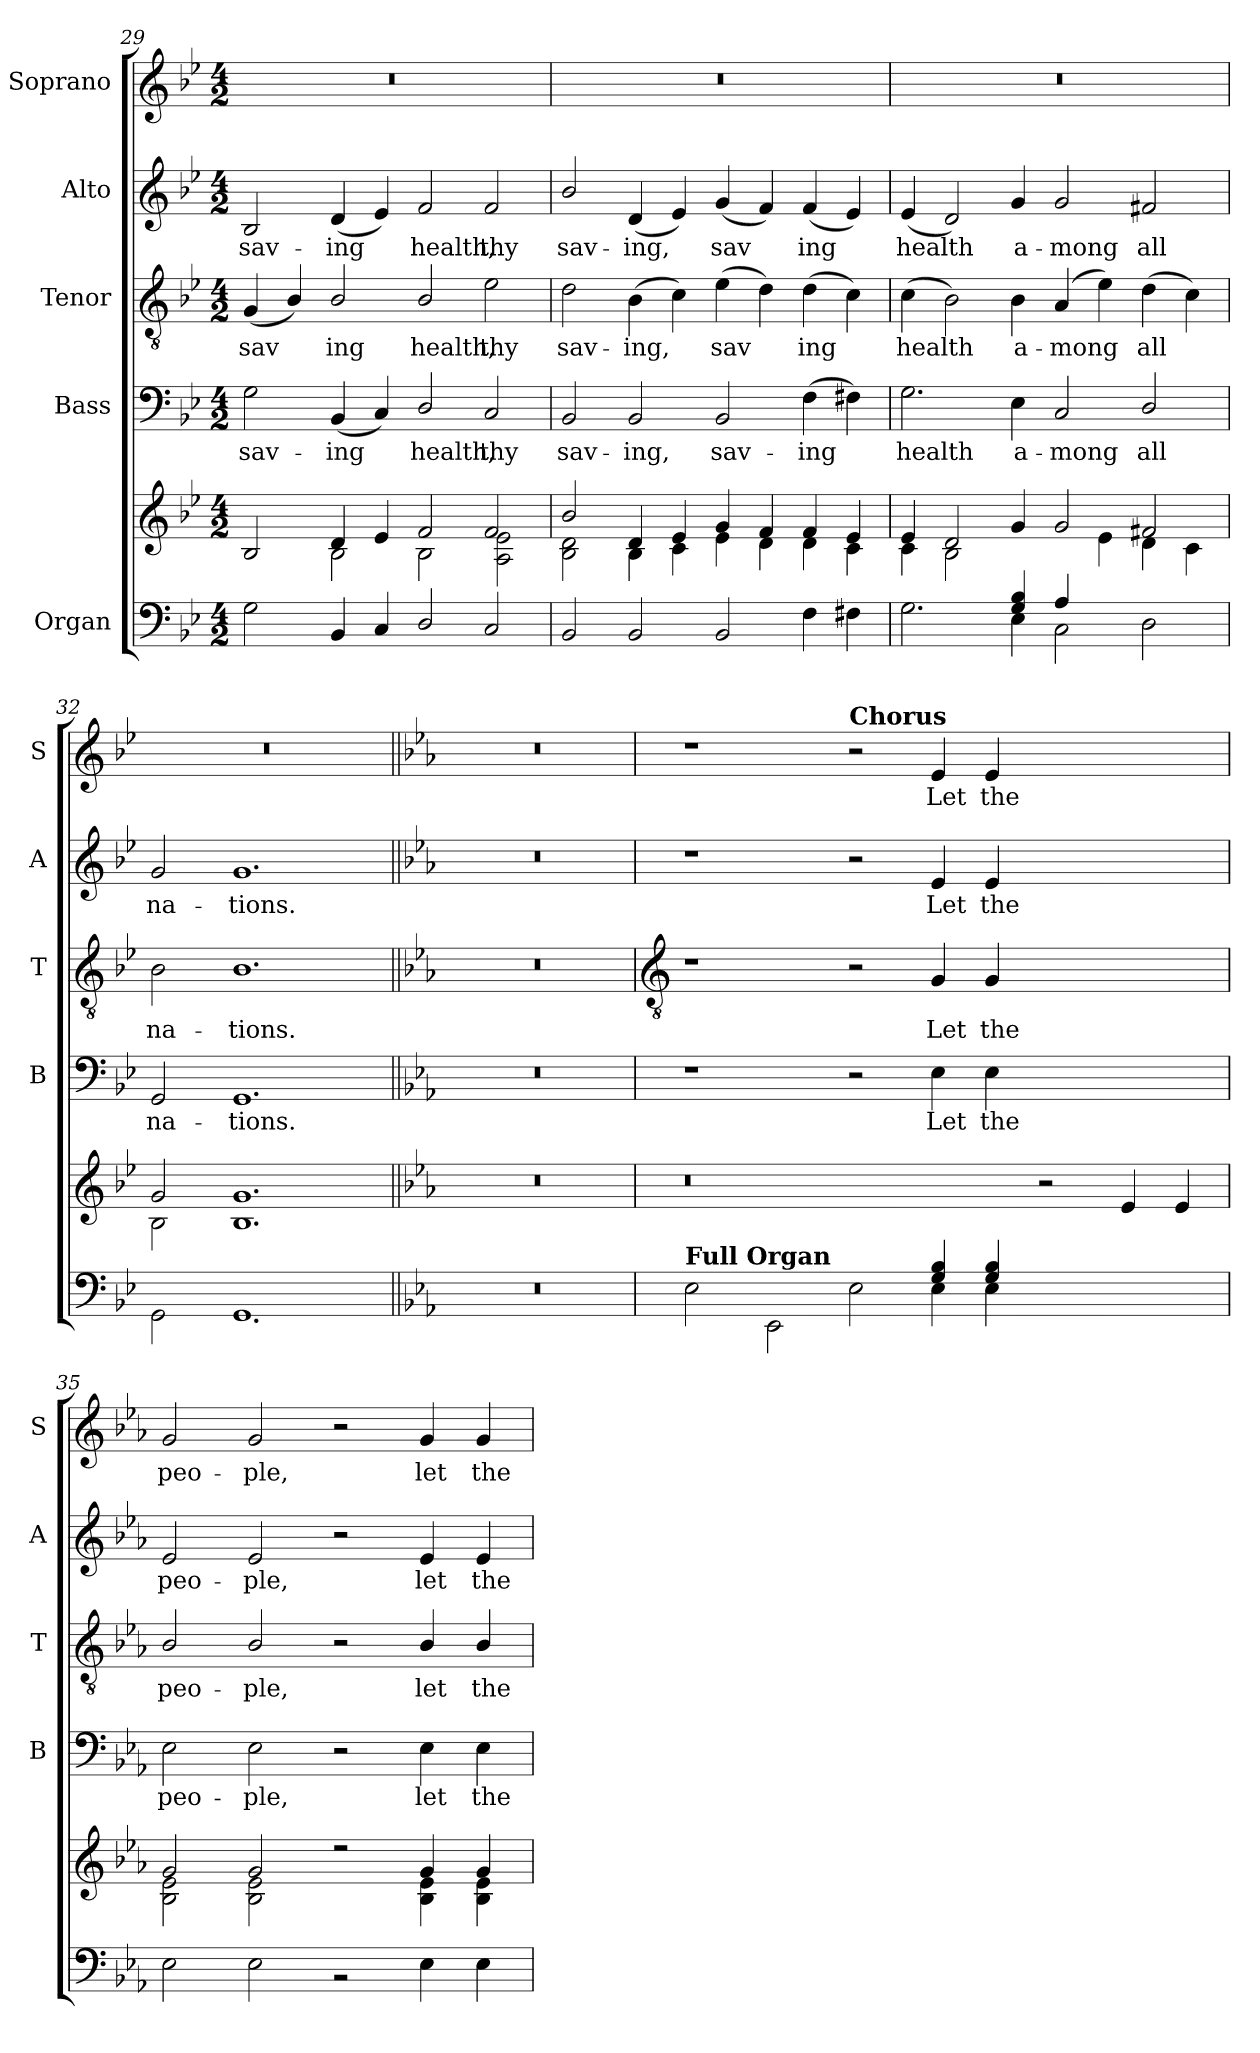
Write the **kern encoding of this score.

**kern	**kern	**kern	**text	**kern	**text	**kern	**text	**kern	**text
*part5	*part5	*part4	*part4	*part3	*part3	*part2	*part2	*part1	*part1
*staff6	*staff5	*staff4	*staff4	*staff3	*staff3	*staff2	*staff2	*staff1	*staff1
*I"Organ	*	*I"Bass	*	*I"Tenor	*	*I"Alto	*	*I"Soprano	*
*	*	*I'B	*	*I'T	*	*I'A	*	*I'S	*
*clefF4	*clefG2	*clefF4	*	*clefGv2	*	*clefG2	*	*clefG2	*
*k[b-e-]	*k[b-e-]	*k[b-e-]	*	*k[b-e-]	*	*k[b-e-]	*	*k[b-e-]	*
*B-:	*B-:	*B-:	*	*B-:	*	*B-:	*	*B-:	*
*M4/2	*M4/2	*M4/2	*	*M4/2	*	*M4/2	*	*M4/2	*
=29	=29	=29	=29	=29	=29	=29	=29	=29	=29
*^	*^	*	*	*	*	*	*	*	*
!	!	!	!	!	!LO:LY:b	!	!LO:LY:b	!	!LO:LY:b	!	!
0ryy	2G\	2B-	2ryy	2G	sav-	(<4G/	sav	2B-	sav-	0r	.
.	.	.	.	.	.	4B-/)	.	.	.	.	.
!	!	!	!	!	!LO:LY:b	!	!LO:LY:b	!	!LO:LY:b	!	!
.	4BB-/	4d	2B-\	(<4BB-	-ing	2B-/	ing	(<4d	-ing	.	.
.	4C/	4e-	.	4C)	.	.	.	4e-)	.	.	.
!	!	!	!	!	!LO:LY:b	!	!LO:LY:b	!	!LO:LY:b	!	!
.	2D/	2f	2B-\	2D/	health,	2B-/	health,	2f	health,	.	.
!	!	!	!	!	!LO:LY:b	!	!LO:LY:b	!	!LO:LY:b	!	!
.	2C/	2f	2A\ 2e-\	2C	thy	2e-	thy	2f	thy	.	.
=30	=30	=30	=30	=30	=30	=30	=30	=30	=30	=30	=30
!	!	!	!	!	!LO:LY:b	!	!LO:LY:b	!	!LO:LY:b	!	!
0ryy	2BB-/	2b-/	2B-\ 2d\	2BB-	sav-	2d	sav-	2b-/	sav-	0r	.
!	!	!	!	!	!LO:LY:b	!	!LO:LY:b	!	!LO:LY:b	!	!
.	2BB-/	4d	4B-\	2BB-	-ing,	(>4B-	-ing,	(<4d	-ing,	.	.
.	.	4e-	4c\	.	.	4c)	.	4e-)	.	.	.
!	!	!	!	!	!LO:LY:b	!	!LO:LY:b	!	!LO:LY:b	!	!
.	2BB-/	4g	4e-\	2BB-	sav-	(>4e-	sav	(<4g	sav	.	.
.	.	4f	4d\	.	.	4d)	.	4f)	.	.	.
!	!	!	!	!	!LO:LY:b	!	!LO:LY:b	!	!LO:LY:b	!	!
.	4F\	4f	4d\	(>4F	-ing	(>4d	ing	(<4f	ing	.	.
.	4F#X\	4e-	4c\	4F#X)	.	4c)	.	4e-)	.	.	.
=31	=31	=31	=31	=31	=31	=31	=31	=31	=31	=31	=31
!	!	!	!	!	!LO:LY:b	!	!LO:LY:b	!	!LO:LY:b	!	!
2.ryy	2.G\	4e-	4c\	2.G	health	(>4c	health	(<4e-	health	0r	.
.	.	2d	2B-\	.	.	2B-)	.	2d)	.	.	.
!	!	!	!	!	!LO:LY:b	!	!LO:LY:b	!	!LO:LY:b	!	!
4G/ 4B-/	4E-\	4g	2ryy	4E-	a-	4B-	a-	4g	a-	.	.
!	!	!	!	!	!LO:LY:b	!	!LO:LY:b	!	!LO:LY:b	!	!
4A/	2C\	2g	.	2C	-mong	(4A	-mong	2g	-mong	.	.
2.ryy	.	.	4e-\	.	.	4e-)	.	.	.	.	.
!	!	!	!	!	!LO:LY:b	!	!LO:LY:b	!	!LO:LY:b	!	!
.	2D\	2f#X	4d\	2D/	all	(>4d	all	2f#X	all	.	.
.	.	.	4c\	.	.	4c)	.	.	.	.	.
=32	=32	=32	=32	=32	=32	=32	=32	=32	=32	=32	=32
!	!	!	!	!	!LO:LY:b	!	!LO:LY:b	!	!LO:LY:b	!	!
0ryy	2GG\	2g	2B-\	2GG	na-	2B-	na-	2g	na-	0r	.
!	!	!	!	!	!LO:LY:b	!	!LO:LY:b	!	!LO:LY:b	!	!
.	1.GG\	1.g	1.B-\	1.GG	-tions.	1.B-	-tions.	1.g	-tions.	.	.
*v	*v	*	*	*	*	*	*	*	*	*	*
*	*v	*v	*	*	*	*	*	*	*	*
=33||	=33||	=33||	=33||	=33||	=33||	=33||	=33||	=33||	=33||
*k[b-e-a-]	*k[b-e-a-]	*k[b-e-a-]	*	*k[b-e-a-]	*	*k[b-e-a-]	*	*k[b-e-a-]	*
*E-:	*E-:	*E-:	*	*E-:	*	*E-:	*	*E-:	*
0r	0r	0r	.	0r	.	0r	.	0r	.
!!LO:LB:g=z
=34	=34	=34	=34	=34	=34	=34	=34	=34	=34
*	*	*	*	*clefGv2	*	*	*	*	*
*^	*^	*	*	*	*	*	*	*	*
*	*	*	*^	*	*	*	*	*	*	*	*
!LO:TX:a:B:t=Full Organ	!	!	!	!	!	!	!	!	!	!	!	!
1.ryy	2E-\	0r	0ryy	0ryy	1r	.	1r	.	1r	.	1r	.
.	2EE-\	.	.	.	.	.	.	.	.	.	.	.
!	!	!	!	!	!	!	!	!	!	!	!LO:TX:a:B:t=Chorus	!
.	2E-\	.	.	.	2r	.	2r	.	2r	.	2r	.
!	!	!	!	!	!	!LO:LY:b	!	!LO:LY:b	!	!LO:LY:b	!	!LO:LY:b
4G/ 4B-/	4E-\	.	.	.	4E-	Let	4G	Let	4e-	Let	4e-	Let
!	!	!	!	!	!	!LO:LY:b	!	!LO:LY:b	!	!LO:LY:b	!	!LO:LY:b
4G/ 4B-/	4E-\	.	.	.	4E-	the	4G	the	4e-	the	4e-	the
1ryy	1ryy	2r	1ryy	1ryy	1ryy	.	1ryy	.	1ryy	.	1ryy	.
.	.	4e-	.	.	.	.	.	.	.	.	.	.
.	.	4e-	.	.	.	.	.	.	.	.	.	.
=35	=35	=35	=35	=35	=35	=35	=35	=35	=35	=35	=35	=35
!	!	!	!	!	!	!LO:LY:b	!	!LO:LY:b	!	!LO:LY:b	!	!LO:LY:b
0ryy	2E-\	2g/	0ryy	2B-\ 2e-\	2E-	peo-	2B-/	peo-	2e-	peo-	2g	peo-
!	!	!	!	!	!	!LO:LY:b	!	!LO:LY:b	!	!LO:LY:b	!	!LO:LY:b
.	2E-\	2g/	.	2B-\ 2e-\	2E-	-ple,	2B-/	-ple,	2e-	-ple,	2g	-ple,
.	2r	2r	.	2ryy	2r	.	2r	.	2r	.	2r	.
!	!	!	!	!	!	!LO:LY:b	!	!LO:LY:b	!	!LO:LY:b	!	!LO:LY:b
.	4E-\	4g/	.	4B-\ 4e-\	4E-	let	4B-/	let	4e-	let	4g	let
!	!	!	!	!	!	!LO:LY:b	!	!LO:LY:b	!	!LO:LY:b	!	!LO:LY:b
.	4E-\	4g/	.	4B-\ 4e-\	4E-	the	4B-/	the	4e-	the	4g	the
*v	*v	*	*	*	*	*	*	*	*	*	*	*
*	*v	*v	*v	*	*	*	*	*	*	*	*
=	=	=	=	=	=	=	=	=	=
*-	*-	*-	*-	*-	*-	*-	*-	*-	*-
